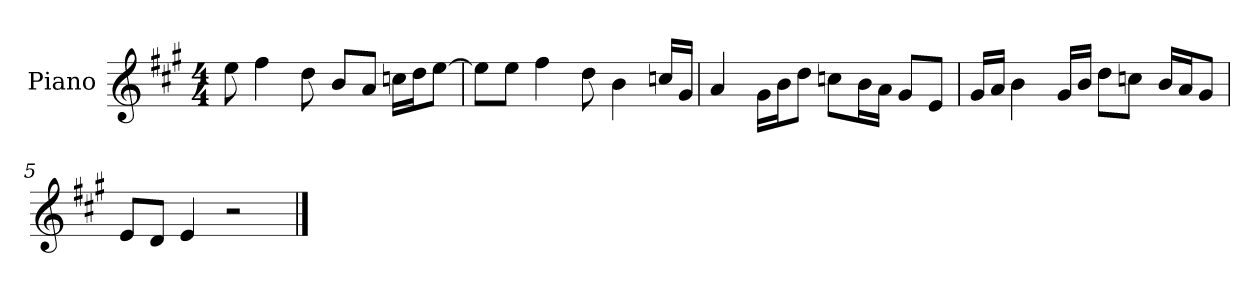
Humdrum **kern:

**kern
*part1
*staff1
*I"Piano
*I'P-no
*clefG2
*k[f#c#g#]
*M4/4
*MM90
=1
8ee\
4ff#\
8dd\
8b/L
8a/J
16ccn\LL
16dd\J
[8ee\J
=2
8ee\L]
8ee\J
4ff#\
8dd\
4b\
16ccn/LL
16g#/JJ
=3
4a/
16g#\LL
16b\J
8dd\J
8ccn\L
16b\L
16a\JJ
8g#/L
8e/J
=4
16g#/LL
16a/JJ
4b\
16g#/LL
16b/JJ
8dd\L
8ccn\J
16b/LL
16a/J
8g#/J
!!LO:LB:g=z
=5
8e/L
8d/J
4e/
2r
==
*-
